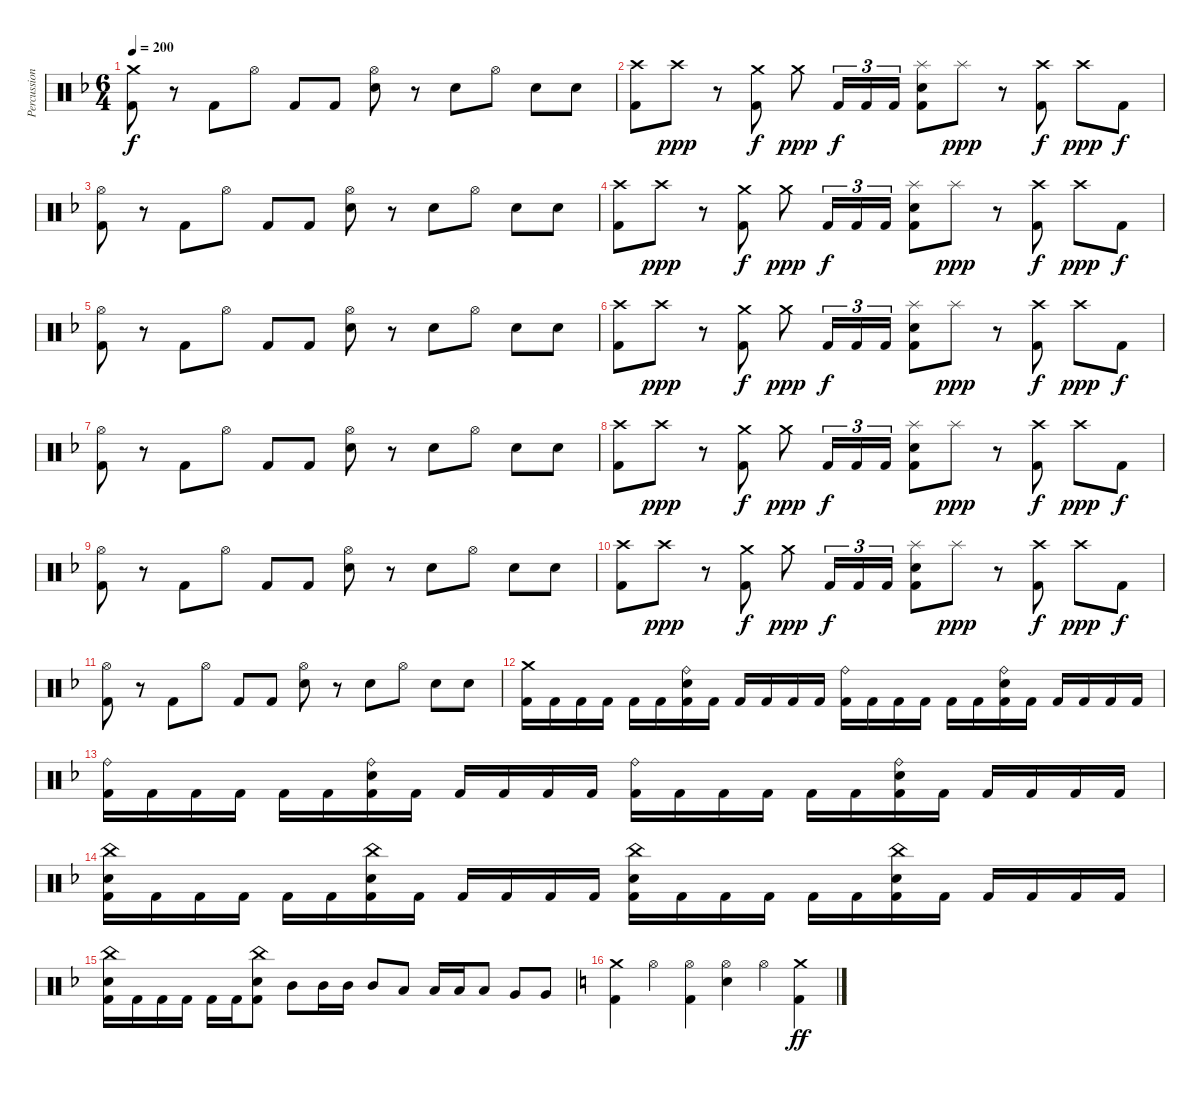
\track ("Percussion" "Percussion") {instrument percussion}
\staff {score}
\articulation defaults
\ts (6 4)
\tempo 200
\clef neutral
\ks f
("Crash medium (hit)" "Kick (hit) 2").8{dy f} r.8 "Kick (hit) 2".8 "Hi-Hat (open)".8 "Kick (hit) 2".8 "Kick (hit) 2".8 ("Hi-Hat (open)" "Electric Snare (hit)").8 r.8 "Electric Snare (hit)".8 "Hi-Hat (open)".8 "Electric Snare (hit)".8 "Electric Snare (hit)".8 |
("Crash high (hit)" "Kick (hit) 2").8 "Crash high (hit)".8{dy ppp} r.8 ("Crash medium (hit)" "Kick (hit) 2").8{dy f} "Crash medium (hit)".8{dy ppp} "Kick (hit) 2".16{tu (3 2) dy f} "Kick (hit) 2".16{tu (3 2)} "Kick (hit) 2".16{tu (3 2)} ("Splash (hit)" "Electric Snare (hit)" "Kick (hit) 2").8 "Splash (hit)".8{dy ppp} r.8 ("Crash high (hit)" "Kick (hit) 2").8{dy f} "Crash high (hit)".8{dy ppp} "Kick (hit) 2".8{dy f} |
("Hi-Hat (open)" "Kick (hit) 2").8 r.8 "Kick (hit) 2".8 "Hi-Hat (open)".8 "Kick (hit) 2".8 "Kick (hit) 2".8 ("Hi-Hat (open)" "Electric Snare (hit)").8 r.8 "Electric Snare (hit)".8 "Hi-Hat (open)".8 "Electric Snare (hit)".8 "Electric Snare (hit)".8 |
("Crash high (hit)" "Kick (hit) 2").8 "Crash high (hit)".8{dy ppp} r.8 ("Crash medium (hit)" "Kick (hit) 2").8{dy f} "Crash medium (hit)".8{dy ppp} "Kick (hit) 2".16{tu (3 2) dy f} "Kick (hit) 2".16{tu (3 2)} "Kick (hit) 2".16{tu (3 2)} ("Splash (hit)" "Electric Snare (hit)" "Kick (hit) 2").8 "Splash (hit)".8{dy ppp} r.8 ("Crash high (hit)" "Kick (hit) 2").8{dy f} "Crash high (hit)".8{dy ppp} "Kick (hit) 2".8{dy f} |
("Hi-Hat (open)" "Kick (hit) 2").8 r.8 "Kick (hit) 2".8 "Hi-Hat (open)".8 "Kick (hit) 2".8 "Kick (hit) 2".8 ("Hi-Hat (open)" "Electric Snare (hit)").8 r.8 "Electric Snare (hit)".8 "Hi-Hat (open)".8 "Electric Snare (hit)".8 "Electric Snare (hit)".8 |
("Crash high (hit)" "Kick (hit) 2").8 "Crash high (hit)".8{dy ppp} r.8 ("Crash medium (hit)" "Kick (hit) 2").8{dy f} "Crash medium (hit)".8{dy ppp} "Kick (hit) 2".16{tu (3 2) dy f} "Kick (hit) 2".16{tu (3 2)} "Kick (hit) 2".16{tu (3 2)} ("Splash (hit)" "Electric Snare (hit)" "Kick (hit) 2").8 "Splash (hit)".8{dy ppp} r.8 ("Crash high (hit)" "Kick (hit) 2").8{dy f} "Crash high (hit)".8{dy ppp} "Kick (hit) 2".8{dy f} |
("Hi-Hat (open)" "Kick (hit) 2").8 r.8 "Kick (hit) 2".8 "Hi-Hat (open)".8 "Kick (hit) 2".8 "Kick (hit) 2".8 ("Hi-Hat (open)" "Electric Snare (hit)").8 r.8 "Electric Snare (hit)".8 "Hi-Hat (open)".8 "Electric Snare (hit)".8 "Electric Snare (hit)".8 |
("Crash high (hit)" "Kick (hit) 2").8 "Crash high (hit)".8{dy ppp} r.8 ("Crash medium (hit)" "Kick (hit) 2").8{dy f} "Crash medium (hit)".8{dy ppp} "Kick (hit) 2".16{tu (3 2) dy f} "Kick (hit) 2".16{tu (3 2)} "Kick (hit) 2".16{tu (3 2)} ("Splash (hit)" "Electric Snare (hit)" "Kick (hit) 2").8 "Splash (hit)".8{dy ppp} r.8 ("Crash high (hit)" "Kick (hit) 2").8{dy f} "Crash high (hit)".8{dy ppp} "Kick (hit) 2".8{dy f} |
("Hi-Hat (open)" "Kick (hit) 2").8 r.8 "Kick (hit) 2".8 "Hi-Hat (open)".8 "Kick (hit) 2".8 "Kick (hit) 2".8 ("Hi-Hat (open)" "Electric Snare (hit)").8 r.8 "Electric Snare (hit)".8 "Hi-Hat (open)".8 "Electric Snare (hit)".8 "Electric Snare (hit)".8 |
("Crash high (hit)" "Kick (hit) 2").8 "Crash high (hit)".8{dy ppp} r.8 ("Crash medium (hit)" "Kick (hit) 2").8{dy f} "Crash medium (hit)".8{dy ppp} "Kick (hit) 2".16{tu (3 2) dy f} "Kick (hit) 2".16{tu (3 2)} "Kick (hit) 2".16{tu (3 2)} ("Splash (hit)" "Electric Snare (hit)" "Kick (hit) 2").8 "Splash (hit)".8{dy ppp} r.8 ("Crash high (hit)" "Kick (hit) 2").8{dy f} "Crash high (hit)".8{dy ppp} "Kick (hit) 2".8{dy f} |
("Hi-Hat (open)" "Kick (hit) 2").8 r.8 "Kick (hit) 2".8 "Hi-Hat (open)".8 "Kick (hit) 2".8 "Kick (hit) 2".8 ("Hi-Hat (open)" "Electric Snare (hit)").8 r.8 "Electric Snare (hit)".8 "Hi-Hat (open)".8 "Electric Snare (hit)".8 "Electric Snare (hit)".8 |
("Crash medium (hit)" "Kick (hit) 2").16 "Kick (hit) 2".16 "Kick (hit) 2".16 "Kick (hit) 2".16 "Kick (hit) 2".16 "Kick (hit) 2".16 ("Ride (bell)" "Electric Snare (hit)" "Kick (hit) 2").16 "Kick (hit) 2".16 "Kick (hit) 2".16 "Kick (hit) 2".16 "Kick (hit) 2".16 "Kick (hit) 2".16 ("Ride (bell)" "Kick (hit) 2").16 "Kick (hit) 2".16 "Kick (hit) 2".16 "Kick (hit) 2".16 "Kick (hit) 2".16 "Kick (hit) 2".16 ("Ride (bell)" "Electric Snare (hit)" "Kick (hit) 2").16 "Kick (hit) 2".16 "Kick (hit) 2".16 "Kick (hit) 2".16 "Kick (hit) 2".16 "Kick (hit) 2".16 |
("Ride (bell)" "Kick (hit) 2").16 "Kick (hit) 2".16 "Kick (hit) 2".16 "Kick (hit) 2".16 "Kick (hit) 2".16 "Kick (hit) 2".16 ("Ride (bell)" "Electric Snare (hit)" "Kick (hit) 2").16 "Kick (hit) 2".16 "Kick (hit) 2".16 "Kick (hit) 2".16 "Kick (hit) 2".16 "Kick (hit) 2".16 ("Ride (bell)" "Kick (hit) 2").16 "Kick (hit) 2".16 "Kick (hit) 2".16 "Kick (hit) 2".16 "Kick (hit) 2".16 "Kick (hit) 2".16 ("Ride (bell)" "Electric Snare (hit)" "Kick (hit) 2").16 "Kick (hit) 2".16 "Kick (hit) 2".16 "Kick (hit) 2".16 "Kick (hit) 2".16 "Kick (hit) 2".16 |
("China (hit)" "Electric Snare (hit)" "Kick (hit) 2").16 "Kick (hit) 2".16 "Kick (hit) 2".16 "Kick (hit) 2".16 "Kick (hit) 2".16 "Kick (hit) 2".16 ("China (hit)" "Electric Snare (hit)" "Kick (hit) 2").16 "Kick (hit) 2".16 "Kick (hit) 2".16 "Kick (hit) 2".16 "Kick (hit) 2".16 "Kick (hit) 2".16 ("China (hit)" "Electric Snare (hit)" "Kick (hit) 2").16 "Kick (hit) 2".16 "Kick (hit) 2".16 "Kick (hit) 2".16 "Kick (hit) 2".16 "Kick (hit) 2".16 ("China (hit)" "Electric Snare (hit)" "Kick (hit) 2").16 "Kick (hit) 2".16 "Kick (hit) 2".16 "Kick (hit) 2".16 "Kick (hit) 2".16 "Kick (hit) 2".16 |
("China (hit)" "Electric Snare (hit)" "Kick (hit) 2").16 "Kick (hit) 2".16 "Kick (hit) 2".16 "Kick (hit) 2".16 "Kick (hit) 2".16 "Kick (hit) 2".16 ("China (hit)" "Electric Snare (hit)" "Kick (hit) 2").8 "Mid Tom (hit)".8 "Mid Tom (hit)".16 "Mid Tom (hit)".16 "Mid Tom (hit)".8 "Low Tom (hit)".8 "Low Tom (hit)".16 "Low Tom (hit)".16 "Low Tom (hit)".8 "Very Low Tom (hit)".8 "Very Low Tom (hit)".8 |
\ks c
("Crash medium (hit)" "Kick (hit) 2").4 "Hi-Hat (open)".4 ("Hi-Hat (open)" "Kick (hit) 2").4 ("Hi-Hat (open)" "Electric Snare (hit)").4 "Hi-Hat (open)".4 ("Crash medium (hit)" "Kick (hit) 2").4{dy ff}
